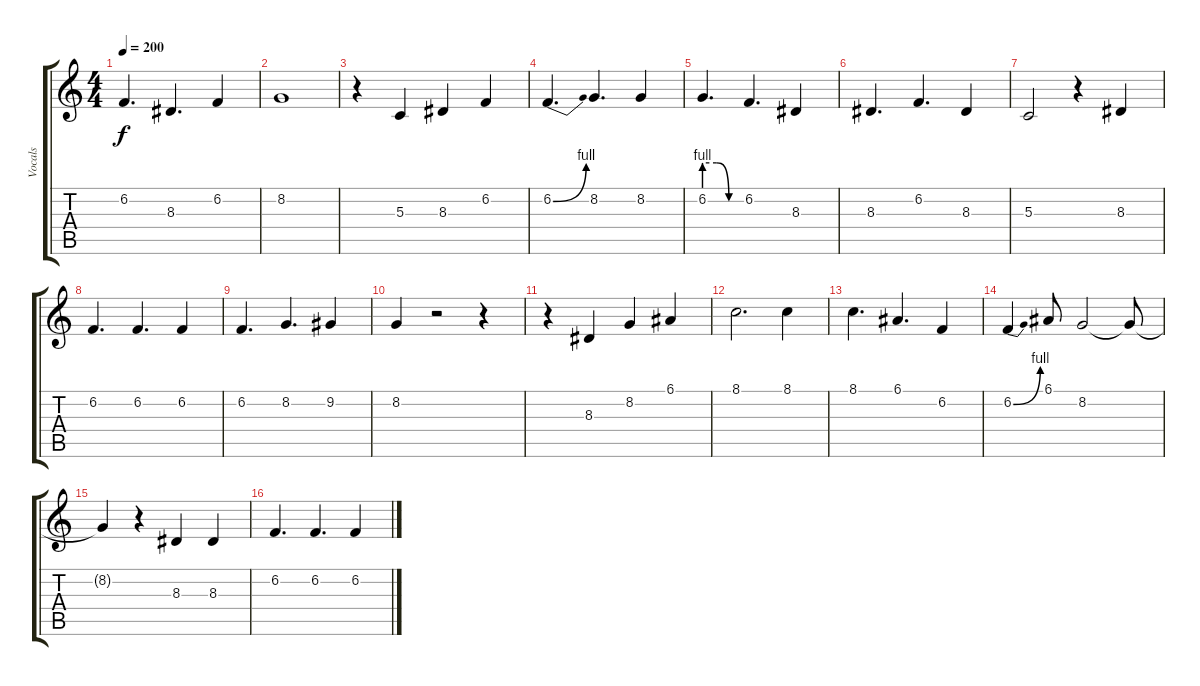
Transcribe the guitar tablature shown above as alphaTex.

\track ("Vocals" "Vocals") {instrument lead2sawtooth}
\staff {score tabs}
\tuning (E4 B3 G3 D3 A2 E2) {hide}
\ts (4 4)
\tempo 200
\clef g2
\ks c
6.2.4{d dy f} 8.3.4{d} 6.2.4 |
8.2.1 |
r.4 5.3.4 8.3.4 6.2.4 |
6.2{be (bend 0 0 60 4)}.4{d} 8.2.4{d} 8.2.4 |
6.2{be (custom 0 4 20 4 40 0 60 0)}.4{d} 6.2.4{d} 8.3.4 |
8.3.4{d} 6.2.4{d} 8.3.4 |
5.3.2 r.4 8.3.4 |
6.2.4{d} 6.2.4{d} 6.2.4 |
6.2.4{d} 8.2.4{d} 9.2.4 |
8.2.4 r.2 r.4 |
r.4 8.3.4 8.2.4 6.1.4 |
8.1.2{d} 8.1.4 |
8.1.4{d} 6.1.4{d} 6.2.4 |
6.2{be (bend 0 0 60 4)}.4 6.1.8 8.2.2 8.2{t}.8 |
8.2{t}.4 r.4 8.3.4 8.3.4 |
6.2.4{d} 6.2.4{d} 6.2.4
